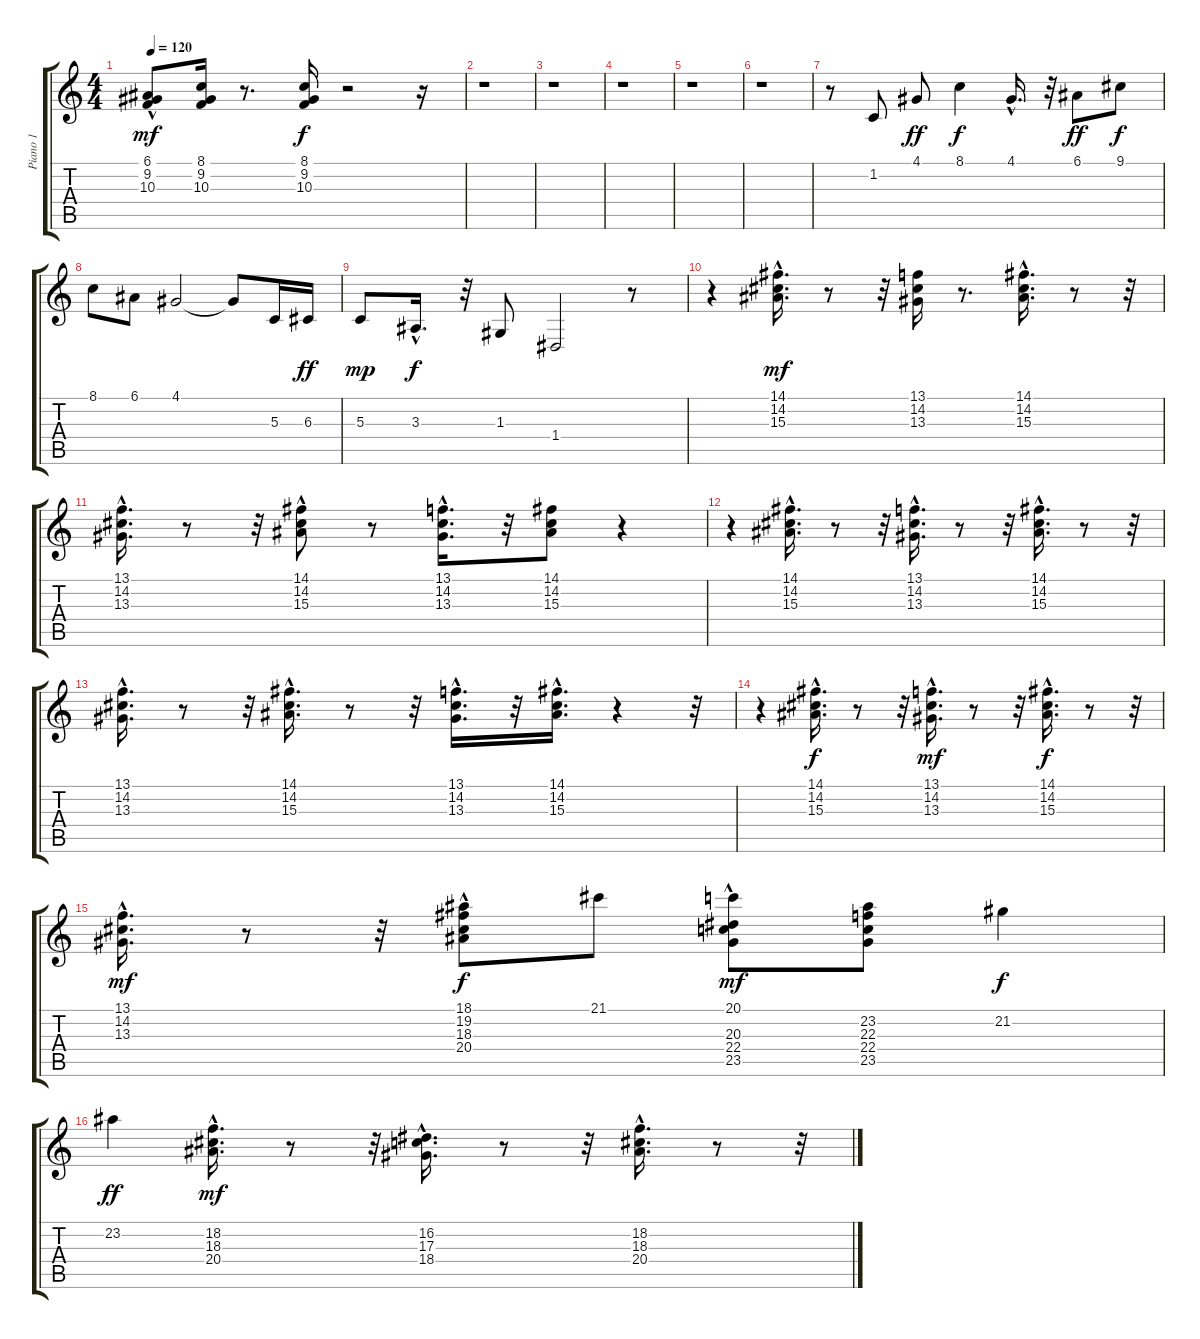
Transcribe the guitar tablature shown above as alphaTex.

\track ("Piano 1" "Piano 1") {instrument acousticgrandpiano}
\staff {score tabs}
\tuning (E4 B3 G3 D3 A2 E2) {hide}
\ts (4 4)
\tempo 120
\clef g2
\ks c
(6.1 9.2 10.3{hac}).8{dy mf} (8.1 9.2 10.3).16 r.8{d} (8.1 9.2 10.3).16{dy f} r.2 r.16 |
r.1 |
r.1 |
r.1 |
r.1 |
r.1 |
r.8 1.2.8 4.1.8{dy ff} 8.1.4{dy f} 4.1{hac}.16{d} r.32 6.1.8{dy ff} 9.1.8{dy f} |
8.1.8 6.1.8 4.1.2 4.1{t}.8 5.3.16 6.3.16{dy ff} |
5.3.8{dy mp} 3.3{hac}.16{d dy f} r.32 1.3.8 1.4.2 r.8 |
r.4 (14.1{hac} 14.2{hac} 15.3{hac}).16{d dy mf} r.8 r.32 (13.1 14.2 13.3).16 r.8{d} (14.1{hac} 14.2 15.3).16{d} r.8 r.32 |
(13.1{hac} 14.2{hac} 13.3{hac}).16{d} r.8 r.32 (14.1{hac} 14.2{hac} 15.3).8 r.8 (13.1{hac} 14.2{hac} 13.3).16{d} r.32 (14.1 14.2 15.3).8 r.4 |
r.4 (14.1 14.2{hac} 15.3).16{d} r.8 r.32 (13.1{hac} 14.2{hac} 13.3{hac}).16{d} r.8 r.32 (14.1{hac} 14.2{hac} 15.3{hac}).16{d} r.8 r.32 |
(13.1{hac} 14.2{hac} 13.3{hac}).16{d} r.8 r.32 (14.1{hac} 14.2{hac} 15.3{hac}).16{d} r.8 r.32 (13.1{hac} 14.2{hac} 13.3).16{d} r.32 (14.1{hac} 14.2{hac} 15.3{hac}).16{d} r.4 r.32 |
r.4 (14.1{hac} 14.2{hac} 15.3{hac}).16{d dy f} r.8 r.32 (13.1{hac} 14.2{hac} 13.3).16{d dy mf} r.8 r.32 (14.1{hac} 14.2{hac} 15.3{hac}).16{d dy f} r.8 r.32 |
(13.1{hac} 14.2{hac} 13.3).16{d dy mf} r.8 r.32 (18.1 19.2 18.3{hac} 20.4).8{dy f} 21.1.8 (20.1 20.3{hac} 22.4{hac} 23.5).8{dy mf} (23.2 22.3 22.4 23.5).8 21.2.4{dy f} |
23.2.4{dy ff} (18.2 18.3{hac} 20.4{hac}).16{d dy mf} r.8 r.32 (16.2{hac} 17.3{hac} 18.4{hac}).16{d} r.8 r.32 (18.2 18.3{hac} 20.4{hac}).16{d} r.8 r.32
